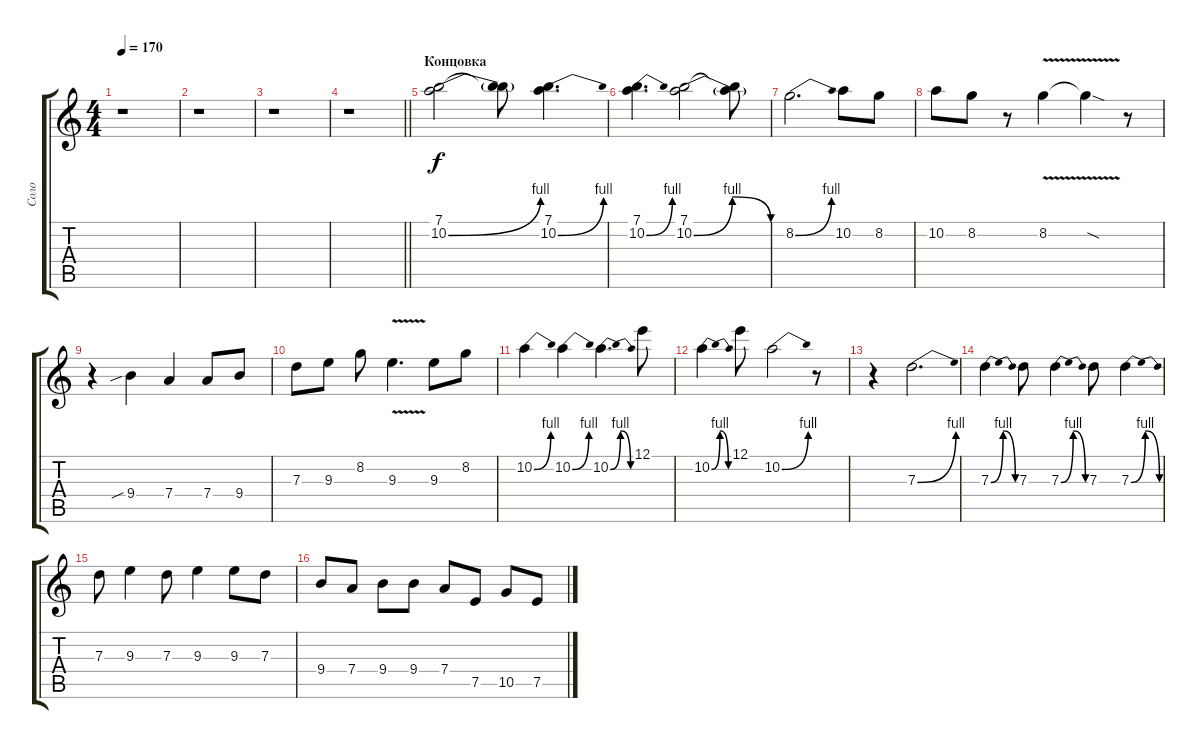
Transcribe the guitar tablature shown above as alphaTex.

\track ("Соло" "Соло") {instrument overdrivenguitar}
\staff {score tabs}
\tuning (E4 B3 G3 D3 A2 E2) {hide}
\ts (4 4)
\tempo 170
\clef g2
\ks c
r.1{dy f} |
r.1 |
r.1 |
\barLineRight lightlight
r.1 |
\section ("" "Концовка")
(7.1 10.2{be (bend 0 0 60 4)}).2 (7.1{t} 10.2{t}).8 (7.1 10.2{be (bend 0 0 60 4)}).4{d} |
(7.1 10.2{be (bend 0 0 60 4)}).4{d} (7.1 10.2{be (bendrelease 0 0 10 4 35 4 60 0)}).2 (7.1{t} 10.2{t}).8 |
8.2{be (bend 0 0 60 4)}.2{d} 10.2.8 8.2.8 |
10.2.8 8.2.8 r.8 8.2{v}.4 8.2{sod t}.4 r.8 |
r.4 9.4{sib}.4 7.4.4 7.4.8 9.4.8 |
7.3.8 9.3.8 8.2.8 9.3{v}.4{d} 9.3.8 8.2.8 |
10.2{be (bend 0 0 60 4)}.4 10.2{be (bend 0 0 60 4)}.4 10.2{be (bendrelease 0 0 10 4 45 4 60 0)}.4{d} 12.1.8 |
10.2{be (bendrelease 0 0 10 4 45 4 60 0)}.4 12.1.8 10.2{be (bend 0 0 60 4)}.2 r.8 |
r.4 7.3{be (bend 0 0 60 4)}.2{d} |
7.3{be (bendrelease 0 0 10 4 30 4 60 0)}.4 7.3.8 7.3{be (bendrelease 0 0 10 4 30 4 60 0)}.4 7.3.8 7.3{be (bendrelease 0 0 10 4 30 4 60 0)}.4 |
7.3.8 9.3.4 7.3.8 9.3.4 9.3.8 7.3.8 |
9.4.8 7.4.8 9.4.8 9.4.8 7.4.8 7.5.8 10.5.8 7.5.8
